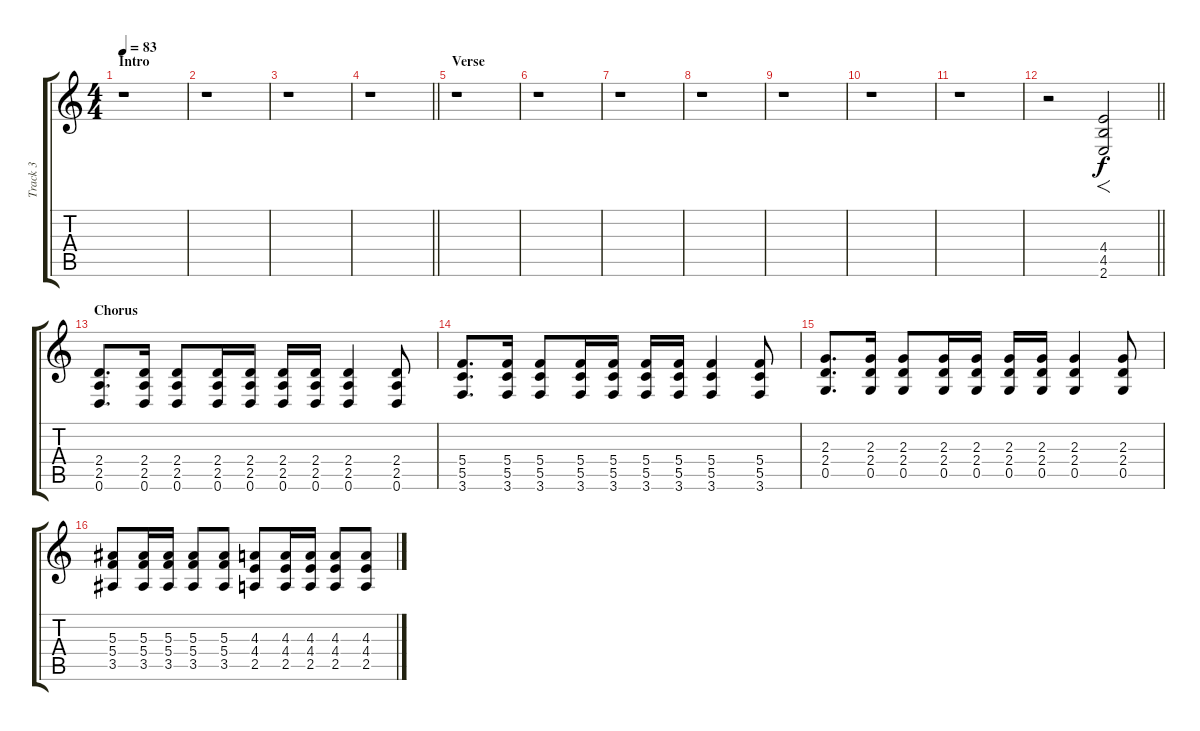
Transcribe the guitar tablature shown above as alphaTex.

\track ("Track 3" "Track 3") {instrument distortionguitar}
\staff {score tabs}
\tuning (D4 A3 F3 C3 G2 D2) {hide}
\ts (4 4)
\section ("" "Intro")
\tempo 83
\clef g2
\ks c
r.1{dy f instrument distortionguitar} |
r.1 |
r.1 |
\barLineRight lightlight
r.1 |
\section ("" "Verse ")
r.1 |
r.1 |
r.1 |
r.1 |
r.1 |
r.1 |
r.1 |
\barLineRight lightlight
r.2 (4.4 4.5 2.6).2{f} |
\section ("" "Chorus")
(2.4 2.5 0.6).8{d} (2.4 2.5 0.6).16 (2.4 2.5 0.6).8 (2.4 2.5 0.6).16 (2.4 2.5 0.6).16 (2.4 2.5 0.6).16 (2.4 2.5 0.6).16 (2.4 2.5 0.6).4 (2.4 2.5 0.6).8 |
(5.4 5.5 3.6).8{d} (5.4 5.5 3.6).16 (5.4 5.5 3.6).8 (5.4 5.5 3.6).16 (5.4 5.5 3.6).16 (5.4 5.5 3.6).16 (5.4 5.5 3.6).16 (5.4 5.5 3.6).4 (5.4 5.5 3.6).8 |
(2.3 2.4 0.5).8{d} (2.3 2.4 0.5).16 (2.3 2.4 0.5).8 (2.3 2.4 0.5).16 (2.3 2.4 0.5).16 (2.3 2.4 0.5).16 (2.3 2.4 0.5).16 (2.3 2.4 0.5).4 (2.3 2.4 0.5).8 |
(5.3 5.4 3.5).8 (5.3 5.4 3.5).16 (5.3 5.4 3.5).16 (5.3 5.4 3.5).8 (5.3 5.4 3.5).8 (4.3 4.4 2.5).8 (4.3 4.4 2.5).16 (4.3 4.4 2.5).16 (4.3 4.4 2.5).8 (4.3 4.4 2.5).8
